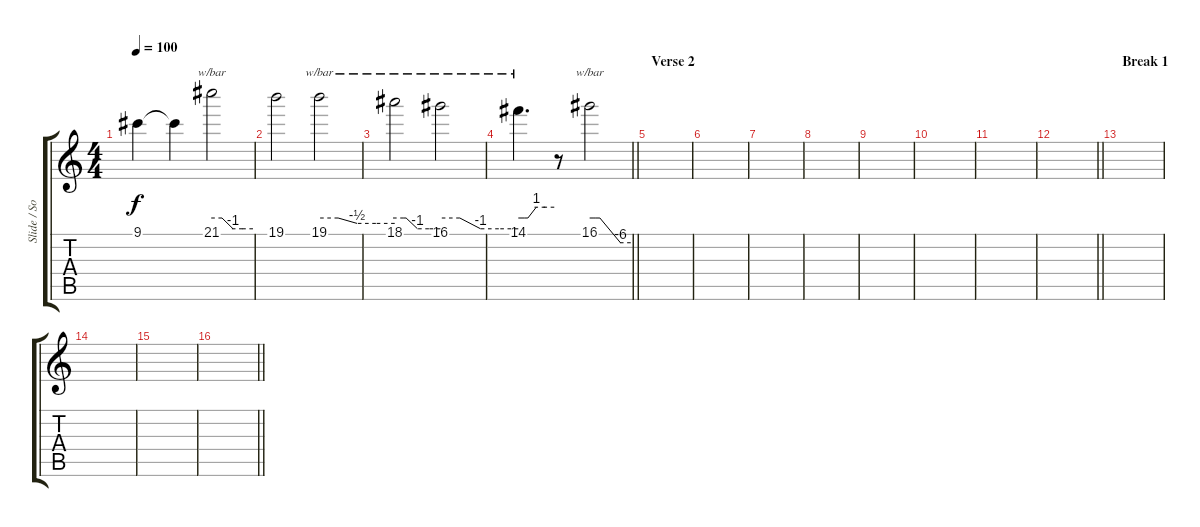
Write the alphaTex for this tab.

\track ("Slide / Solo Gtr." "Slide / So") {instrument distortionguitar}
\staff {score tabs}
\tuning (E4 B3 G3 D3 A2 E2) {hide}
\ts (4 4)
\tempo 100
\clef g2
\ks c
9.1{t}.4{dy f} 9.1{t}.4 21.1.2{tbe (custom default 0 0 15 0 31 -4 45 -4 60 -4)} |
19.1.2 19.1.2{tbe (custom default 0 0 15 0 30 -2 45 -2 60 -2)} |
18.1.2{tbe (custom default 0 0 12 0 15 0 30 -4 45 -4 60 -4)} 16.1.2{tbe (custom default 0 0 15 0 31 -4 45 -4 60 -4)} |
\barLineRight lightlight
14.1.4{d tbe (custom default 0 0 10 0 16 0 30 4 45 4 60 4)} r.8 16.1.2{tbe (custom default 0 0 5 0 9 0 15 0 45 -24 60 -24)} |
\section ("" "Verse 2")
|
|
|
|
|
|
|
\barLineRight lightlight
|
\section ("" "Break 1")
|
|
|
\barLineRight lightlight
